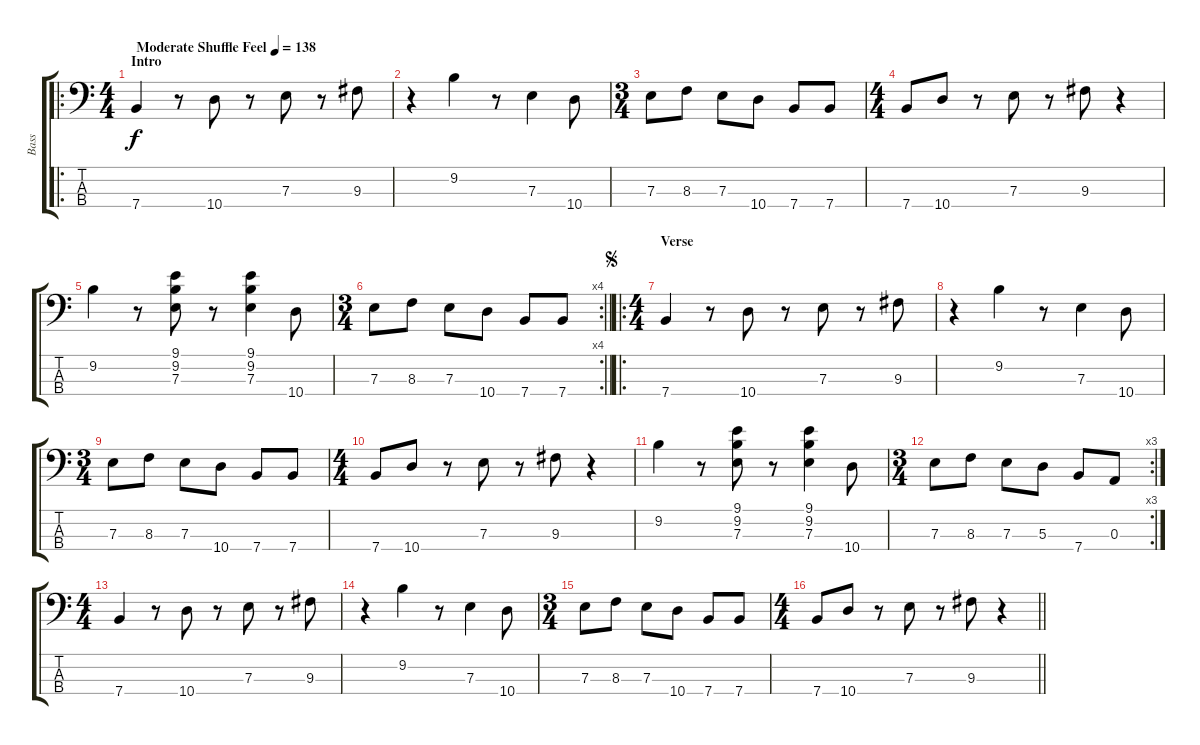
\track ("Bass" "Bass") {instrument electricbassfinger}
\staff {score tabs}
\tuning (G2 D2 A1 E1) {hide}
\ro
\ts (4 4)
\section ("" "Intro")
\tempo (138 "Moderate Shuffle Feel")
\clef f4
\ks c
7.4.4{dy f instrument electricbassfinger} r.8 10.4.8 r.8 7.3.8 r.8 9.3.8 |
r.4 9.2.4 r.8 7.3.4 10.4.8 |
\ts (3 4)
7.3.8 8.3.8 7.3.8 10.4.8 7.4.8 7.4.8 |
\ts (4 4)
7.4.8 10.4.8 r.8 7.3.8 r.8 9.3.8 r.4 |
9.2.4 r.8 (9.1 9.2 7.3).8 r.8 (9.1 9.2 7.3).4 10.4.8 |
\rc 4
\ts (3 4)
\barLineRight lightlight
7.3.8 8.3.8 7.3.8 10.4.8 7.4.8 7.4.8 |
\ro
\ts (4 4)
\section ("" "Verse")
\jump segno
7.4.4 r.8 10.4.8 r.8 7.3.8 r.8 9.3.8 |
r.4 9.2.4 r.8 7.3.4 10.4.8 |
\ts (3 4)
7.3.8 8.3.8 7.3.8 10.4.8 7.4.8 7.4.8 |
\ts (4 4)
7.4.8 10.4.8 r.8 7.3.8 r.8 9.3.8 r.4 |
9.2.4 r.8 (9.1 9.2 7.3).8 r.8 (9.1 9.2 7.3).4 10.4.8 |
\rc 3
\ts (3 4)
7.3.8 8.3.8 7.3.8 5.3.8 7.4.8 0.3.8 |
\ts (4 4)
7.4.4 r.8 10.4.8 r.8 7.3.8 r.8 9.3.8 |
r.4 9.2.4 r.8 7.3.4 10.4.8 |
\ts (3 4)
7.3.8 8.3.8 7.3.8 10.4.8 7.4.8 7.4.8 |
\ts (4 4)
\barLineRight lightlight
7.4.8 10.4.8 r.8 7.3.8 r.8 9.3.8 r.4
